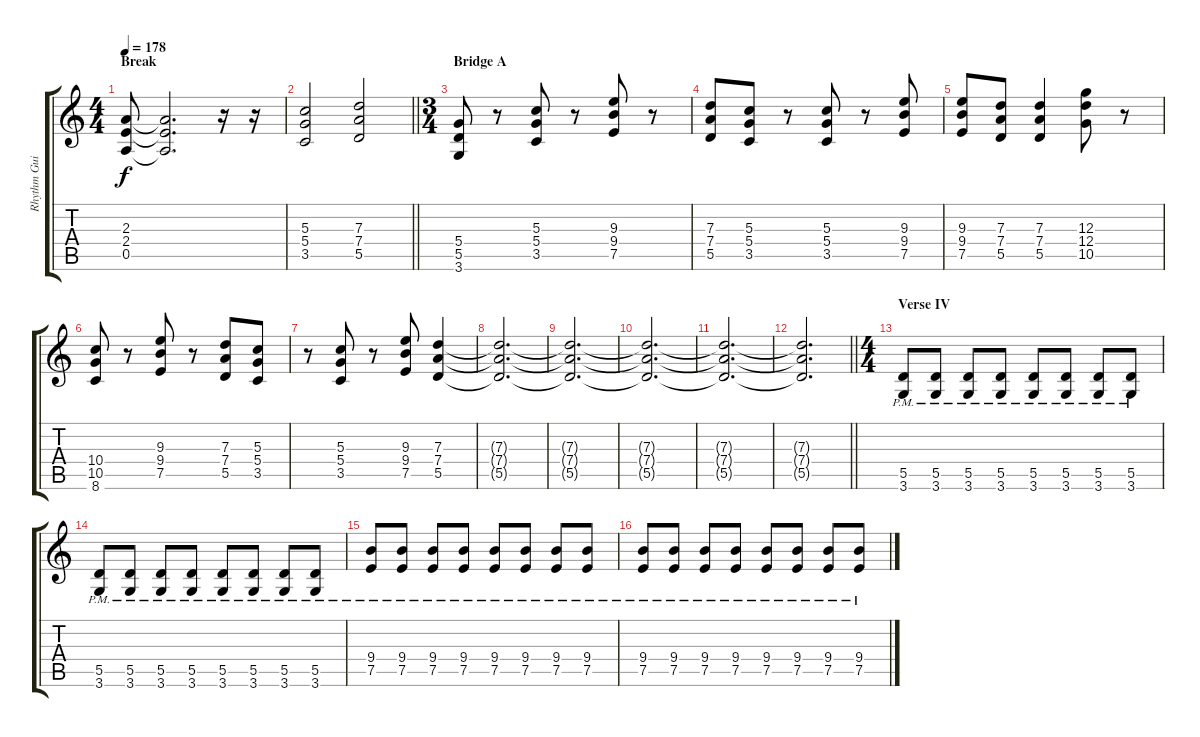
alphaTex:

\track ("Rhythm Guitar" "Rhythm Gui") {instrument overdrivenguitar}
\staff {score tabs}
\tuning (E4 B3 G3 D3 A2 E2) {hide}
\ts (4 4)
\section ("" "Break")
\tempo 178
\clef g2
\ks c
(2.3 2.4 0.5).8{dy f} (2.3{t} 2.4{t} 0.5{t}).2{d} r.16 r.16 |
\barLineRight lightlight
(5.3 5.4 3.5).2 (7.3 7.4 5.5).2 |
\ts (3 4)
\section ("" "Bridge A")
(5.4 5.5 3.6).8 r.8 (5.3 5.4 3.5).8 r.8 (9.3 9.4 7.5).8 r.8 |
(7.3 7.4 5.5).8 (5.3 5.4 3.5).8 r.8 (5.3 5.4 3.5).8 r.8 (9.3 9.4 7.5).8 |
(9.3 9.4 7.5).8 (7.3 7.4 5.5).8 (7.3 7.4 5.5).4 (12.3 12.4 10.5).8 r.8 |
(10.4 10.5 8.6).8 r.8 (9.3 9.4 7.5).8 r.8 (7.3 7.4 5.5).8 (5.3 5.4 3.5).8 |
r.8 (5.3 5.4 3.5).8 r.8 (9.3 9.4 7.5).8 (7.3 7.4 5.5).4 |
(7.3{t} 7.4{t} 5.5{t}).2{d} |
(7.3{t} 7.4{t} 5.5{t}).2{d} |
(7.3{t} 7.4{t} 5.5{t}).2{d} |
(7.3{t} 7.4{t} 5.5{t}).2{d} |
\barLineRight lightlight
(7.3{t} 7.4{t} 5.5{t}).2{d} |
\ts (4 4)
\section ("" "Verse IV")
(5.5{pm} 3.6{pm}).8 (5.5{pm} 3.6{pm}).8 (5.5{pm} 3.6{pm}).8 (5.5{pm} 3.6{pm}).8 (5.5{pm} 3.6{pm}).8 (5.5{pm} 3.6{pm}).8 (5.5{pm} 3.6{pm}).8 (5.5{pm} 3.6{pm}).8 |
(5.5{pm} 3.6{pm}).8 (5.5{pm} 3.6{pm}).8 (5.5{pm} 3.6{pm}).8 (5.5{pm} 3.6{pm}).8 (5.5{pm} 3.6{pm}).8 (5.5{pm} 3.6{pm}).8 (5.5{pm} 3.6{pm}).8 (5.5{pm} 3.6{pm}).8 |
(9.4{pm} 7.5{pm}).8 (9.4{pm} 7.5{pm}).8 (9.4{pm} 7.5{pm}).8 (9.4{pm} 7.5{pm}).8 (9.4{pm} 7.5{pm}).8 (9.4{pm} 7.5{pm}).8 (9.4{pm} 7.5{pm}).8 (9.4{pm} 7.5{pm}).8 |
(9.4{pm} 7.5{pm}).8 (9.4{pm} 7.5{pm}).8 (9.4{pm} 7.5{pm}).8 (9.4{pm} 7.5{pm}).8 (9.4{pm} 7.5{pm}).8 (9.4{pm} 7.5{pm}).8 (9.4{pm} 7.5{pm}).8 (9.4{pm} 7.5{pm}).8
